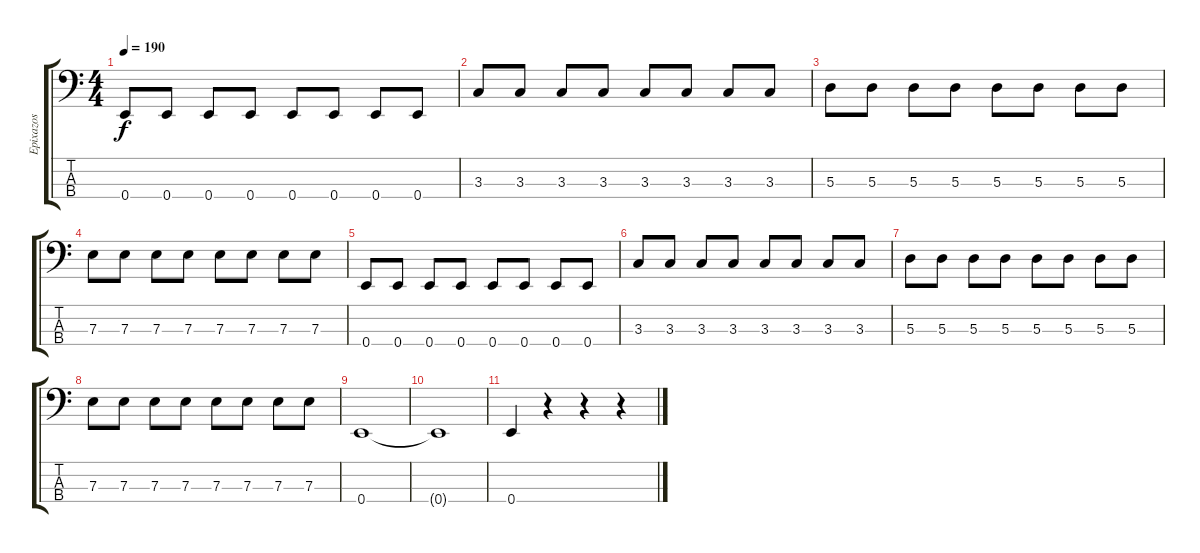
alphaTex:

\track ("Epixazos" "Epixazos") {instrument electricbasspick}
\staff {score tabs}
\tuning (G2 D2 A1 E1) {hide}
\ts (4 4)
\tempo 190
\clef f4
\ks c
0.4.8{dy f} 0.4.8 0.4.8 0.4.8 0.4.8 0.4.8 0.4.8 0.4.8 |
3.3.8 3.3.8 3.3.8 3.3.8 3.3.8 3.3.8 3.3.8 3.3.8 |
5.3.8 5.3.8 5.3.8 5.3.8 5.3.8 5.3.8 5.3.8 5.3.8 |
7.3.8 7.3.8 7.3.8 7.3.8 7.3.8 7.3.8 7.3.8 7.3.8 |
0.4.8 0.4.8 0.4.8 0.4.8 0.4.8 0.4.8 0.4.8 0.4.8 |
3.3.8 3.3.8 3.3.8 3.3.8 3.3.8 3.3.8 3.3.8 3.3.8 |
5.3.8 5.3.8 5.3.8 5.3.8 5.3.8 5.3.8 5.3.8 5.3.8 |
7.3.8 7.3.8 7.3.8 7.3.8 7.3.8 7.3.8 7.3.8 7.3.8 |
0.4.1 |
0.4{t}.1 |
0.4.4 r.4 r.4 r.4
